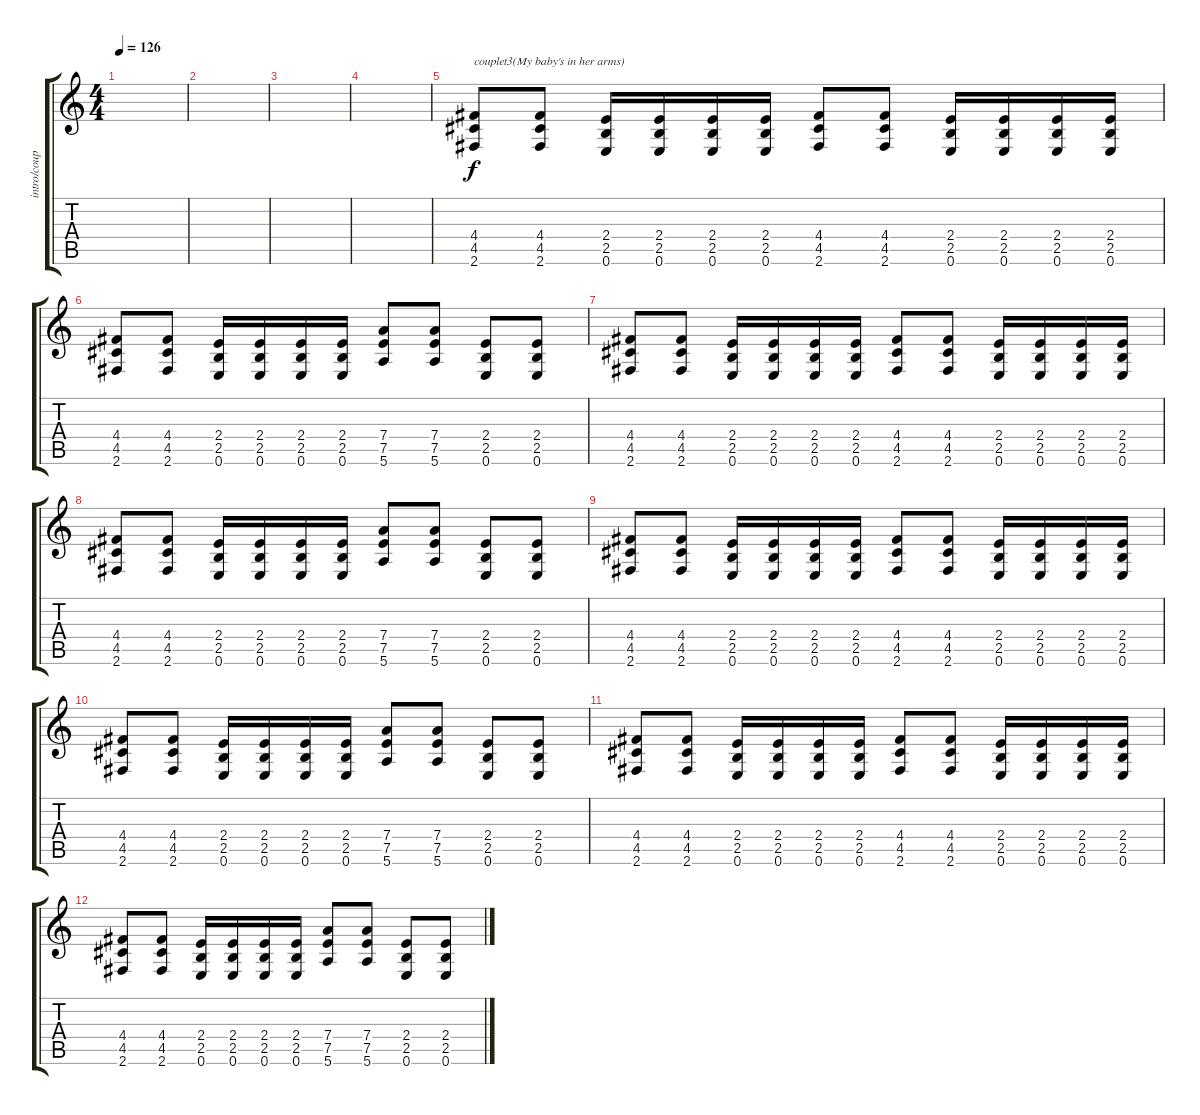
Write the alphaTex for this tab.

\track ("intro/couplet" "intro/coup") {instrument overdrivenguitar}
\staff {score tabs}
\tuning (E4 B3 G3 D3 A2 E2) {hide}
\ts (4 4)
\tempo 126
\clef g2
\ks c
|
|
|
|
(4.4 4.5 2.6).8{txt "couplet3(My baby's in her arms)"} (4.4 4.5 2.6).8 (2.4 2.5 0.6).16 (2.4 2.5 0.6).16 (2.4 2.5 0.6).16 (2.4 2.5 0.6).16 (4.4 4.5 2.6).8 (4.4 4.5 2.6).8 (2.4 2.5 0.6).16 (2.4 2.5 0.6).16 (2.4 2.5 0.6).16 (2.4 2.5 0.6).16 |
(4.4 4.5 2.6).8 (4.4 4.5 2.6).8 (2.4 2.5 0.6).16 (2.4 2.5 0.6).16 (2.4 2.5 0.6).16 (2.4 2.5 0.6).16 (7.4 7.5 5.6).8 (7.4 7.5 5.6).8 (2.4 2.5 0.6).8 (2.4 2.5 0.6).8 |
(4.4 4.5 2.6).8 (4.4 4.5 2.6).8 (2.4 2.5 0.6).16 (2.4 2.5 0.6).16 (2.4 2.5 0.6).16 (2.4 2.5 0.6).16 (4.4 4.5 2.6).8 (4.4 4.5 2.6).8 (2.4 2.5 0.6).16 (2.4 2.5 0.6).16 (2.4 2.5 0.6).16 (2.4 2.5 0.6).16 |
(4.4 4.5 2.6).8 (4.4 4.5 2.6).8 (2.4 2.5 0.6).16 (2.4 2.5 0.6).16 (2.4 2.5 0.6).16 (2.4 2.5 0.6).16 (7.4 7.5 5.6).8 (7.4 7.5 5.6).8 (2.4 2.5 0.6).8 (2.4 2.5 0.6).8 |
(4.4 4.5 2.6).8 (4.4 4.5 2.6).8 (2.4 2.5 0.6).16 (2.4 2.5 0.6).16 (2.4 2.5 0.6).16 (2.4 2.5 0.6).16 (4.4 4.5 2.6).8 (4.4 4.5 2.6).8 (2.4 2.5 0.6).16 (2.4 2.5 0.6).16 (2.4 2.5 0.6).16 (2.4 2.5 0.6).16 |
(4.4 4.5 2.6).8 (4.4 4.5 2.6).8 (2.4 2.5 0.6).16 (2.4 2.5 0.6).16 (2.4 2.5 0.6).16 (2.4 2.5 0.6).16 (7.4 7.5 5.6).8 (7.4 7.5 5.6).8 (2.4 2.5 0.6).8 (2.4 2.5 0.6).8 |
(4.4 4.5 2.6).8 (4.4 4.5 2.6).8 (2.4 2.5 0.6).16 (2.4 2.5 0.6).16 (2.4 2.5 0.6).16 (2.4 2.5 0.6).16 (4.4 4.5 2.6).8 (4.4 4.5 2.6).8 (2.4 2.5 0.6).16 (2.4 2.5 0.6).16 (2.4 2.5 0.6).16 (2.4 2.5 0.6).16 |
(4.4 4.5 2.6).8 (4.4 4.5 2.6).8 (2.4 2.5 0.6).16 (2.4 2.5 0.6).16 (2.4 2.5 0.6).16 (2.4 2.5 0.6).16 (7.4 7.5 5.6).8 (7.4 7.5 5.6).8 (2.4 2.5 0.6).8 (2.4 2.5 0.6).8
